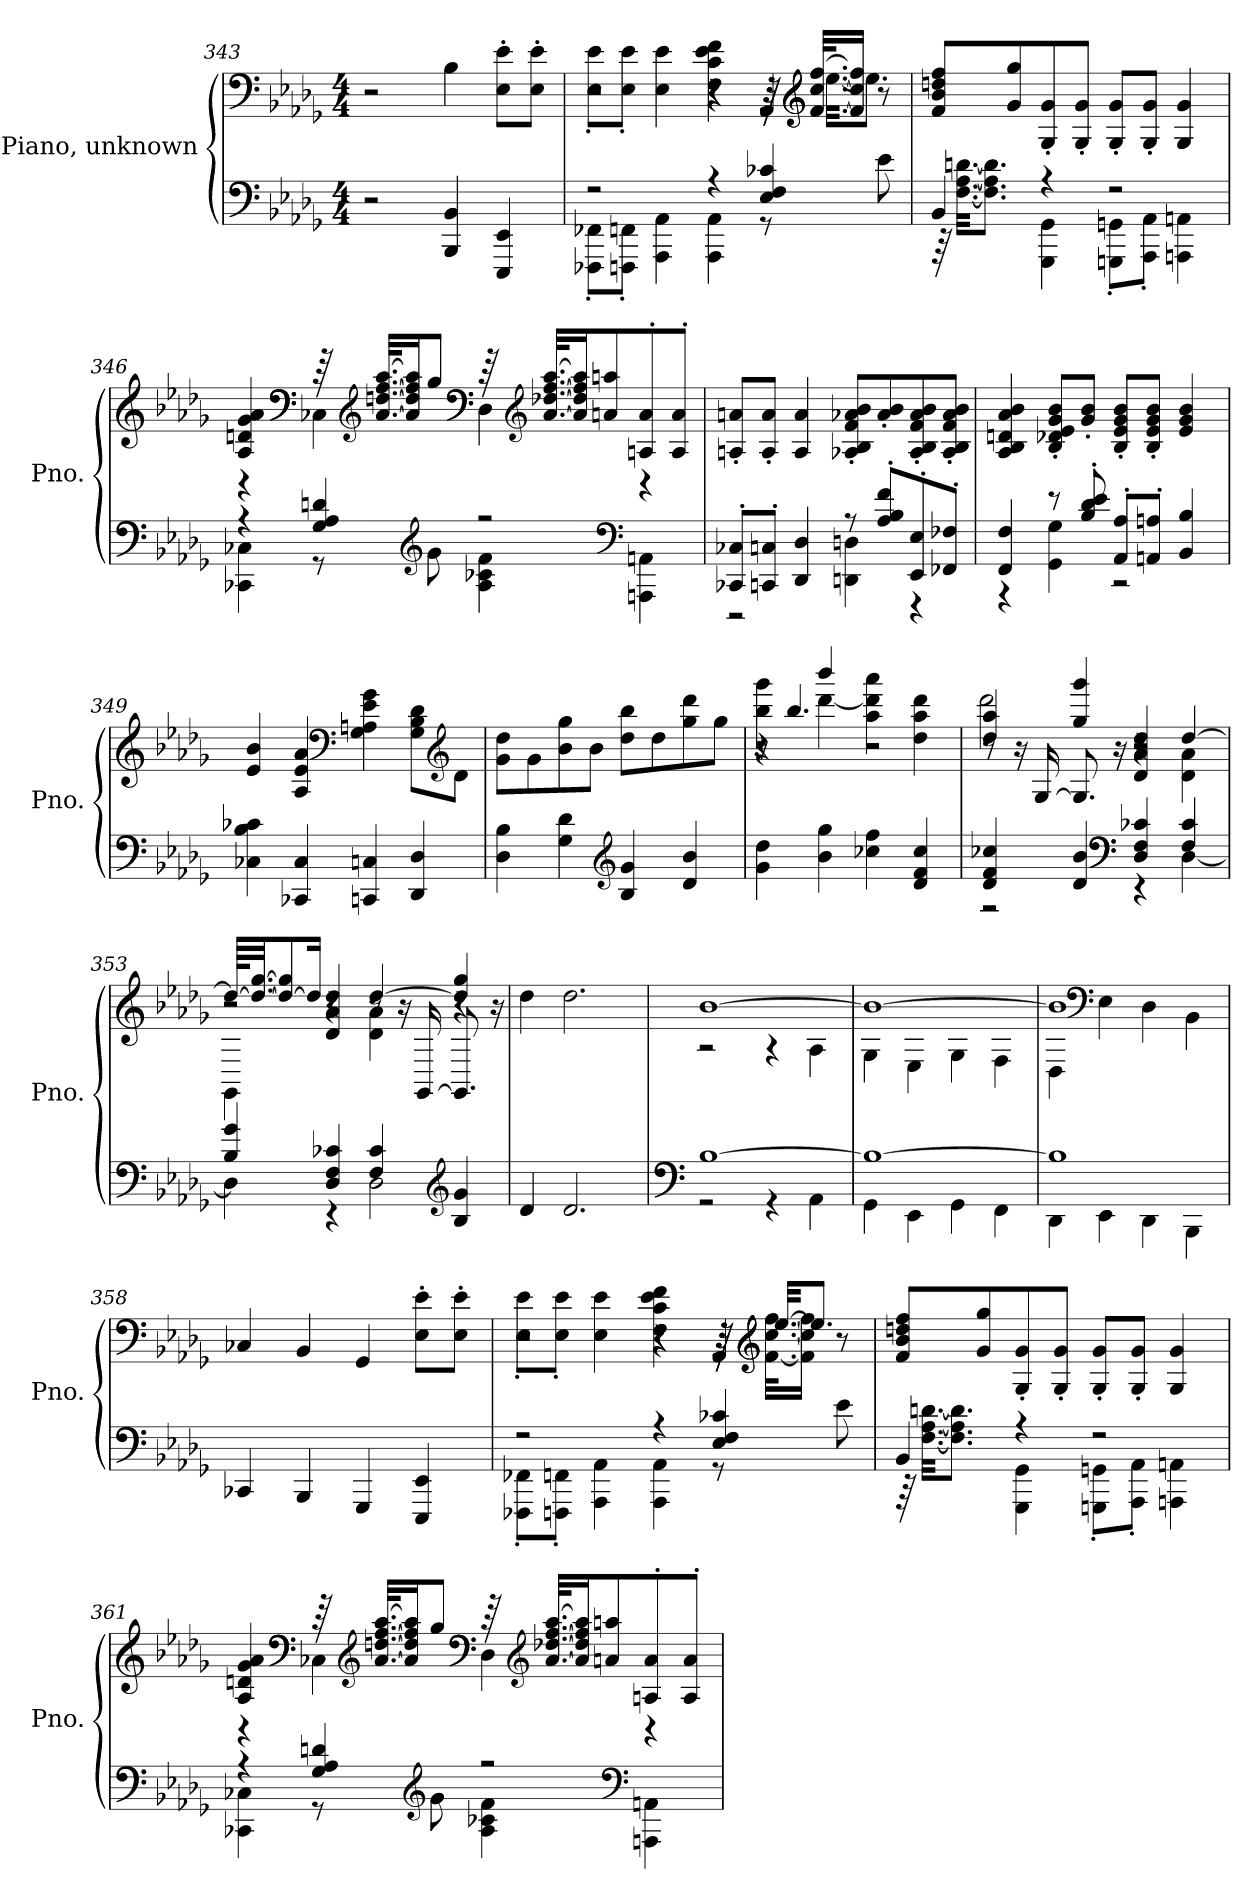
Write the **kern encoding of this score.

**kern	**kern
*part1	*part1
*staff2	*staff1
*I"Piano, unknown	*
*I'Pno.	*
*clefF4	*clefF4
*k[b-e-a-d-g-]	*k[b-e-a-d-g-]
*M4/4	*M4/4
=343	=343
2r	2r
4BBB-/ 4BB-/	4B-\
4EEE-/ 4EE-/	8E-\' 8e-\'L
.	8E-\' 8e-\'J
=344	=344
*^	*^
*	*	*	*^
2r	8FFF-X\' 8FF-X\'L	2r	8E-\' 8e-\'L	2r
.	8FFFn\' 8FFn\'J	.	8E-\' 8e-\'J	.
.	4AAA-\ 4AA-\	.	4E-\ 4e-\	.
4r	4AAA-\ 4AA-\	4r	4F\ 4c\ 4e-\ 4f\	4r
4E-/ 4F/ 4c-X/	8r	64r	64r	4AA-/
*	*	*clefG2	*	*
.	.	[32.f/ [32.cc/ [32.ff/KLL	[32.ee-\KKL	.
.	.	16f/] 16cc/] 16ff/]JJ	8.ee-\J]	.
.	8e-\	8r	.	.
*	*	*v	*v	*v
!!LO:LB:g=z
=345	=345	=345
4BB-/	64r	8f/ 8b-/ 8ddn/ 8ff/L
.	[32.F\ [32.A-\ [32.dn\KKL	.
.	8.F\] 8.A-\] 8.d\]J	.
.	.	8g-/ 8gg-/
4r	4GGG-\ 4GG-\	8G-/' 8g-/'
.	.	8G-/' 8g-/'J
2r	8GGGn\' 8GGn\'L	8G-/' 8g-/'L
.	8AAA-\' 8AA-\'J	8G-/' 8g-/'J
.	4AAAn\ 4AAn\	4G-/ 4g-/
=346	=346	=346
*	*	*^
4r	4CC-X\ 4C-X\	4A-/ 4dn/ 4g-/ 4a-/	4r
*	*	*clefF4	*
4G-/ 4A-/ 4dn/	8r	64r	4C-X\
*	*	*clefG2	*
.	.	[32.a-/ [32.ddn/ [32.ff/ [32.aa-/KLL	.
.	.	16a-/] 16dd/] 16ff/] 16aa-/]J	.
*clefG2	*	*	*
.	8g-\	8gg-/J	.
*	*	*clefF4	*
2r	4A-\ 4c-X\ 4f\	64r	4D-\
*	*	*clefG2	*
.	.	[32.a-/ [32.dd-X/ [32.ff/ [32.aa-/KLL	.
.	.	16a-/] 16dd-/] 16ff/] 16aa-/]J	.
.	.	8an/ 8aan/	.
*clefF4	*	*	*
.	4AAAn\ 4AAn\	8An/' 8a/'	4r
.	.	8A/' 8a/'J	.
*	*	*v	*v
!!LO:PB:g=z
=347	=347	=347
8CC-X/' 8C-X/'L	2r	8An/' 8an/'L
8CCn/' 8Cn/'J	.	8A/' 8a/'J
4DD-/ 4D-/	.	4A/ 4a/
8r	4DDn\ 4Dn\	8A-X/' 8B-/' 8f/' 8a-X/' 8b-/'L
8A-/' 8B-/' 8f/'L	.	8a-/' 8b-/'
8EE-/' 8E-/'	4r	8A-/' 8B-/' 8f/' 8a-/' 8b-/'
8FF-X/' 8F-X/'J	.	8A-/' 8B-/' 8f/' 8a-/' 8b-/'J
=348	=348	=348
4FF/ 4F/	4r	4A-/ 4B-/ 4dn/ 4a-/ 4b-/
8r	4GG-\ 4G-\	8B-/' 8d-X/' 8e-/' 8g-/' 8b-/'L
8B-/' 8d-/' 8e-/'	.	8g-/' 8b-/'J
8AA-/' 8A-/'L	2r	8B-/' 8e-/' 8g-/' 8b-/'L
8AAn/' 8An/'J	.	8B-/' 8e-/' 8g-/' 8b-/'J
4BB-/ 4B-/	.	4e-/ 4g-/ 4b-/
*v	*v	*
=349	=349
4C-X\ 4B-\ 4c-X\	4e-/ 4b-/
4CC-X/ 4C-/	4A-/ 4e-/ 4a-/
*	*clefF4
4CCn/ 4Cn/	4G-\ 4An\ 4e-\ 4g-\
4DD-/ 4D-/	8G-\ 8B-\ 8d-\L
*	*clefG2
.	8d-\J
!!LO:LB:g=z
=350	=350
4D-\ 4B-\	8g-\ 8dd-\L
.	8g-\
4G-\ 4d-\	8b-\ 8gg-\
.	8b-\J
*clefG2	*
4B-/ 4g-/	8dd-\ 8bb-\L
.	8dd-\
4d-/ 4b-/	8gg-\ 8ddd-\
.	8gg-\J
=351	=351
*	*^
*	*	*^
4g-\ 4dd-\	4r	4bb-\' 4ggg-\'	8r
.	.	.	4.bb-/
4b-\ 4gg-\	4bbb-/	[4ddd-\	.
4cc-X\ 4ff\	2r	4aa-\ 4ddd-\] 4aaa-\	2r
4d-/ 4f/ 4cc-/	.	4dd-\ 4aa-\ 4ddd-\	.
=352	=352	=352	=352
*^	*	*	*
4d-/ 4f/ 4cc-X/	2r	4dd-/ 4aa-/	2ddd-\	8r
.	.	.	.	16r
.	.	.	.	[16G-/
4d-/ 4b-/	.	4gg-/ 4ggg-/	.	8.G-/]
.	.	.	.	16r
*clefF4	*	*	*	*
4D-/ 4F/ 4c-X/	4r	4d-/ 4a-/ 4dd-/	4r	2r
4F/ 4c-/	[4D-\	[4dd-/	4d-\ 4a-\	.
!!LO:LB:g=z	!!	!!
=353	=353	=353	=353	=353
4B-/ 4g-/	4D-\]	64dd-/KLLL_	4GG-\	2r
.	.	32.dd-/_ [32.gg-/JJ	.	.
.	.	8dd-/_ 8gg-/]	.	.
.	.	16dd-/Jk]	.	.
4D-/ 4F/ 4c-X/	4r	4d-/ 4a-/ 4dd-/	4r	.
4F/ 4c-/	2D-\	[4dd-/	4d-\ 4a-\	8r
.	.	.	.	16r
.	.	.	.	[16GG-/
*clefG2	*	*	*	*
4B-/ 4g-/	.	4dd-/] 4gg-/	4r	8.GG-/]
.	.	.	.	16r
*v	*v	*	*	*
*	*v	*v	*v
=354	=354
4d-/	4dd-\
2.d-/	2.dd-\
=355	=355
*clefF4	*
*^	*^
[1B-	2r	[1b-	2r
.	4r	.	4r
.	4AA-\	.	4A-\
=356	=356	=356	=356
1B-_	4GG-\	1b-_	4G-\
.	4EE-\	.	4E-\
.	4GG-\	.	4G-\
.	4FF\	.	4F\
=357	=357	=357	=357
1B-]	4DD-\	1b-]	4D-\
*	*	*clefF4	*
.	4EE-\	.	4E-\
.	4DD-\	.	4D-\
.	4BBB-\	.	4BB-\
*v	*v	*	*
*	*v	*v
!!LO:LB:g=z
=358	=358
4CC-X/	4C-X/
4BBB-/	4BB-/
4GGG-/	4GG-/
4EEE-/ 4EE-/	8E-\' 8e-\'L
.	8E-\' 8e-\'J
=359	=359
*^	*^
*	*	*	*^
2r	8FFF-X\' 8FF-X\'L	2r	8E-\' 8e-\'L	2r
.	8FFFn\' 8FFn\'J	.	8E-\' 8e-\'J	.
.	4AAA-\ 4AA-\	.	4E-\ 4e-\	.
4r	4AAA-\ 4AA-\	4r	4F\ 4c\ 4e-\ 4f\	4r
4E-/ 4F/ 4c-X/	8r	64r	64r	4AA-/
*	*	*clefG2	*	*
.	.	[32.ee-/KKL	[32.f\ [32.cc\ [32.ff\KLL	.
.	.	8.ee-/J]	16f\] 16cc\] 16ff\]JJ	.
.	8e-\	.	8r	.
*	*	*v	*v	*v
=360	=360	=360
4BB-/	64r	8f/ 8b-/ 8ddn/ 8ff/L
.	[32.F\ [32.A-\ [32.dn\KKL	.
.	8.F\] 8.A-\] 8.d\]J	.
.	.	8g-/ 8gg-/
4r	4GGG-\ 4GG-\	8G-/' 8g-/'
.	.	8G-/' 8g-/'J
2r	8GGGn\' 8GGn\'L	8G-/' 8g-/'L
.	8AAA-\' 8AA-\'J	8G-/' 8g-/'J
.	4AAAn\ 4AAn\	4G-/ 4g-/
!!LO:LB:g=z
=361	=361	=361
*	*	*^
4r	4CC-X\ 4C-X\	4A-/ 4dn/ 4g-/ 4a-/	4r
*	*	*clefF4	*
4G-/ 4A-/ 4dn/	8r	64r	4C-X\
*	*	*clefG2	*
.	.	[32.a-/ [32.ddn/ [32.ff/ [32.aa-/KLL	.
.	.	16a-/] 16dd/] 16ff/] 16aa-/]J	.
*clefG2	*	*	*
.	8g-\	8gg-/J	.
*	*	*clefF4	*
2r	4A-\ 4c-X\ 4f\	64r	4D-\
*	*	*clefG2	*
.	.	[32.a-/ [32.dd-X/ [32.ff/ [32.aa-/KLL	.
.	.	16a-/] 16dd-/] 16ff/] 16aa-/]J	.
.	.	8an/ 8aan/	.
*clefF4	*	*	*
.	4AAAn\ 4AAn\	8An/' 8a/'	4r
.	.	8A/' 8a/'J	.
*v	*v	*	*
*	*v	*v
=	=
*-	*-
